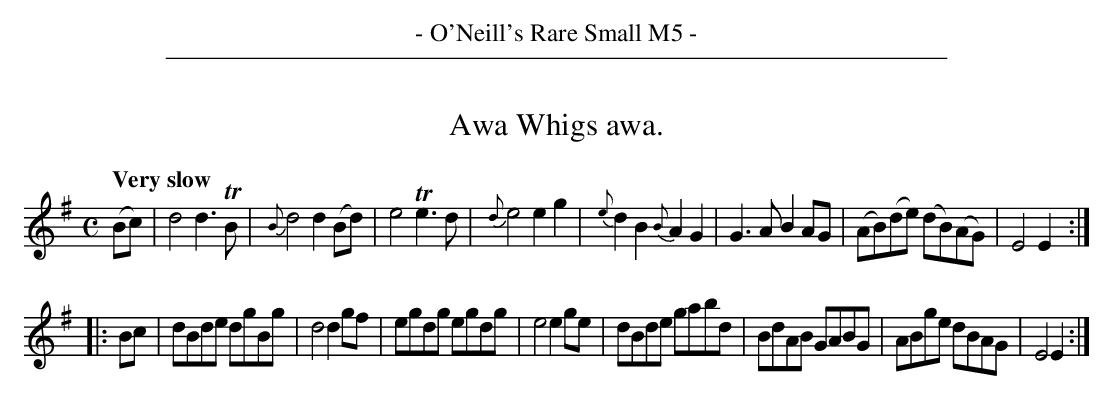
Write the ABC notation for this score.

X:1
T: Awa Whigs awa.
Q: "Very slow"
M: C
L: 1/8
K: G	% ending on Em
(Bc) |\
d4 d3TB | {B}d4 d2(Bd) | e4 Te3d | {d}e4 e2g2 |\\
{e}d2B2 {B}A2G2 | G3A B2AG | (AB)(de) (dB)(AG) | E4 E2 ::
Bc |\
dBde dgBg | d4 d2gf | egdg egdg | e4 e2ge |\
dBde gabd | BdAB GABG | ABge dBAG | E4 E2 :|
